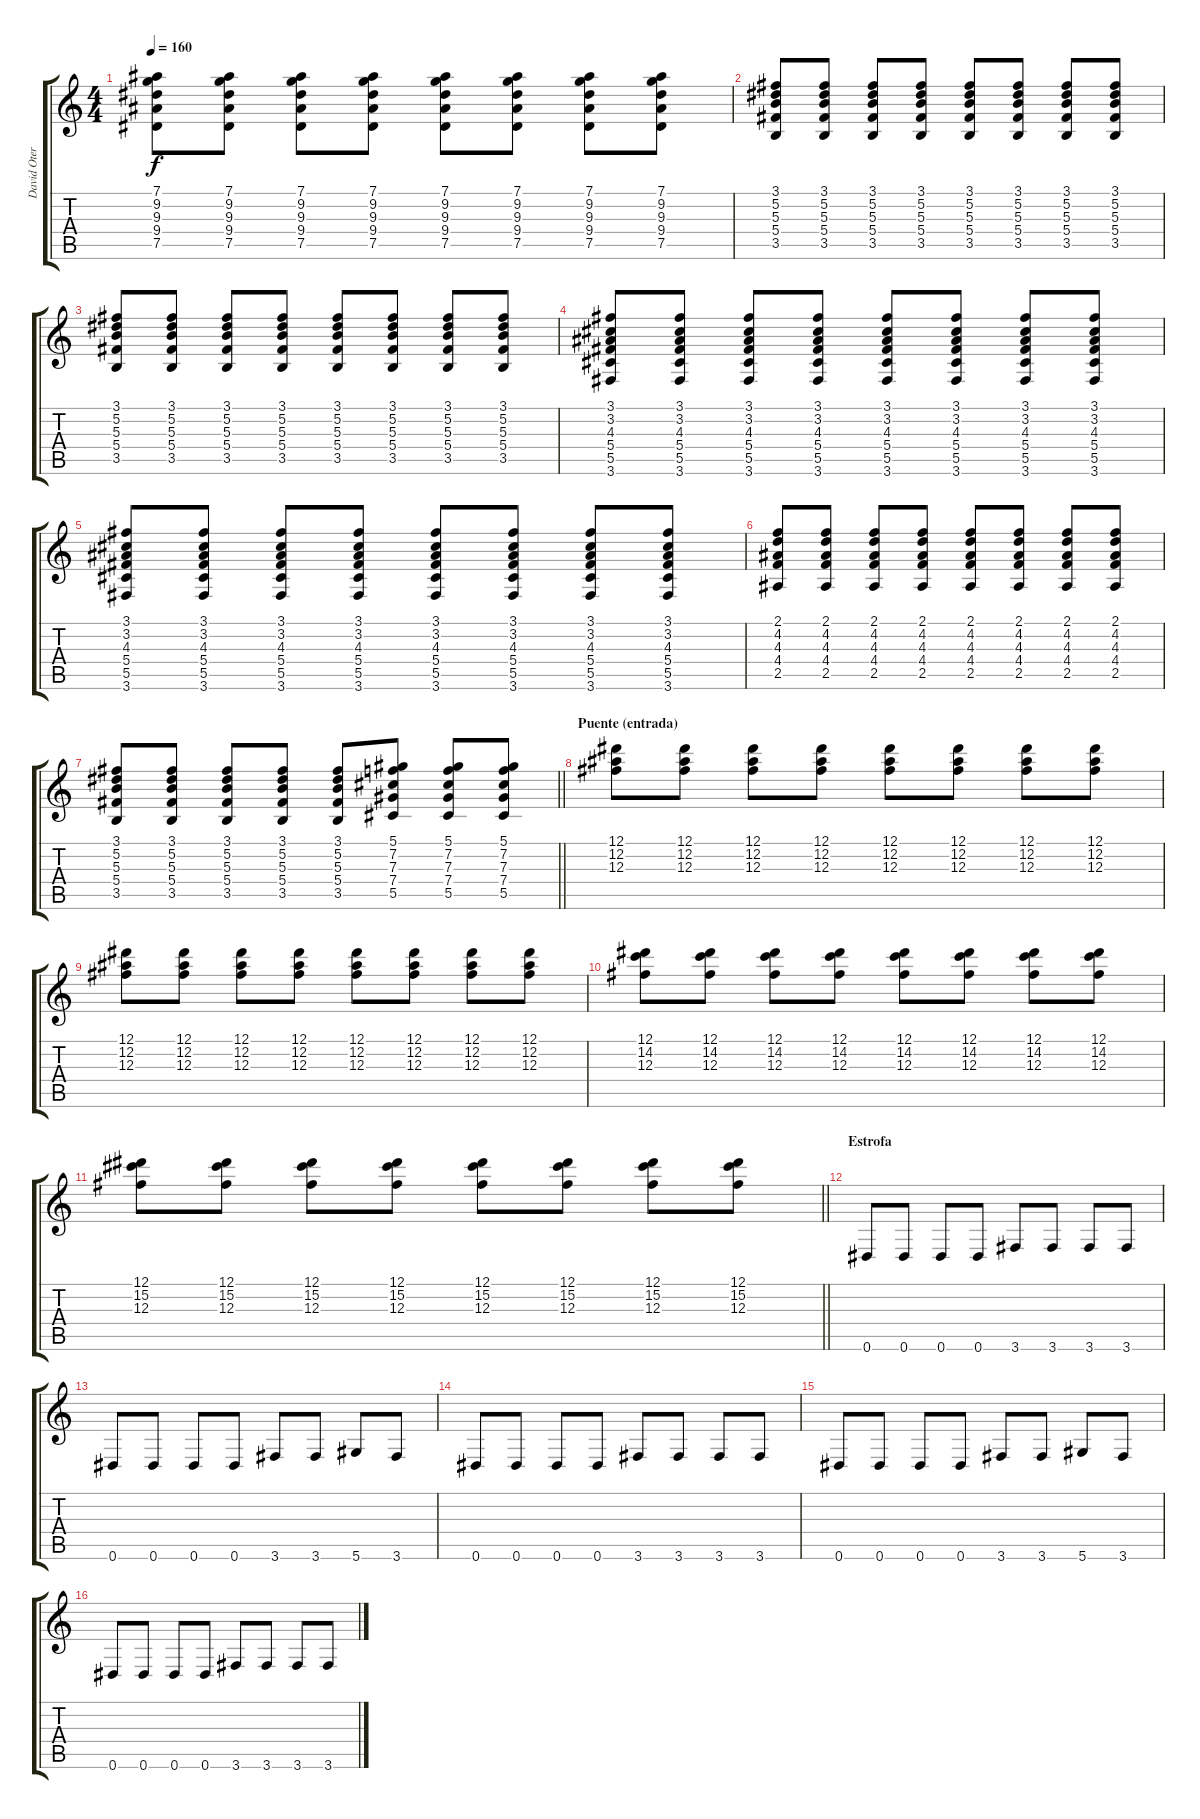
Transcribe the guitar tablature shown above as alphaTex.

\track ("David Otero" "David Oter") {instrument distortionguitar}
\staff {score tabs}
\tuning (Eb4 Bb3 Gb3 Db3 Ab2 Eb2) {hide}
\ts (4 4)
\tempo 160
\clef g2
\ks c
(7.1 9.2 9.3 9.4 7.5).8{dy f} (7.1 9.2 9.3 9.4 7.5).8 (7.1 9.2 9.3 9.4 7.5).8 (7.1 9.2 9.3 9.4 7.5).8 (7.1 9.2 9.3 9.4 7.5).8 (7.1 9.2 9.3 9.4 7.5).8 (7.1 9.2 9.3 9.4 7.5).8 (7.1 9.2 9.3 9.4 7.5).8 |
(3.1 5.2 5.3 5.4 3.5).8 (3.1 5.2 5.3 5.4 3.5).8 (3.1 5.2 5.3 5.4 3.5).8 (3.1 5.2 5.3 5.4 3.5).8 (3.1 5.2 5.3 5.4 3.5).8 (3.1 5.2 5.3 5.4 3.5).8 (3.1 5.2 5.3 5.4 3.5).8 (3.1 5.2 5.3 5.4 3.5).8 |
(3.1 5.2 5.3 5.4 3.5).8 (3.1 5.2 5.3 5.4 3.5).8 (3.1 5.2 5.3 5.4 3.5).8 (3.1 5.2 5.3 5.4 3.5).8 (3.1 5.2 5.3 5.4 3.5).8 (3.1 5.2 5.3 5.4 3.5).8 (3.1 5.2 5.3 5.4 3.5).8 (3.1 5.2 5.3 5.4 3.5).8 |
(3.1 3.2 4.3 5.4 5.5 3.6).8 (3.1 3.2 4.3 5.4 5.5 3.6).8 (3.1 3.2 4.3 5.4 5.5 3.6).8 (3.1 3.2 4.3 5.4 5.5 3.6).8 (3.1 3.2 4.3 5.4 5.5 3.6).8 (3.1 3.2 4.3 5.4 5.5 3.6).8 (3.1 3.2 4.3 5.4 5.5 3.6).8 (3.1 3.2 4.3 5.4 5.5 3.6).8 |
(3.1 3.2 4.3 5.4 5.5 3.6).8 (3.1 3.2 4.3 5.4 5.5 3.6).8 (3.1 3.2 4.3 5.4 5.5 3.6).8 (3.1 3.2 4.3 5.4 5.5 3.6).8 (3.1 3.2 4.3 5.4 5.5 3.6).8 (3.1 3.2 4.3 5.4 5.5 3.6).8 (3.1 3.2 4.3 5.4 5.5 3.6).8 (3.1 3.2 4.3 5.4 5.5 3.6).8 |
(2.1 4.2 4.3 4.4 2.5).8 (2.1 4.2 4.3 4.4 2.5).8 (2.1 4.2 4.3 4.4 2.5).8 (2.1 4.2 4.3 4.4 2.5).8 (2.1 4.2 4.3 4.4 2.5).8 (2.1 4.2 4.3 4.4 2.5).8 (2.1 4.2 4.3 4.4 2.5).8 (2.1 4.2 4.3 4.4 2.5).8 |
\barLineRight lightlight
(3.1 5.2 5.3 5.4 3.5).8 (3.1 5.2 5.3 5.4 3.5).8 (3.1 5.2 5.3 5.4 3.5).8 (3.1 5.2 5.3 5.4 3.5).8 (3.1 5.2 5.3 5.4 3.5).8 (5.1 7.2 7.3 7.4 5.5).8 (5.1 7.2 7.3 7.4 5.5).8 (5.1 7.2 7.3 7.4 5.5).8 |
\section ("" "Puente (entrada)")
(12.1 12.2 12.3).8 (12.1 12.2 12.3).8 (12.1 12.2 12.3).8 (12.1 12.2 12.3).8 (12.1 12.2 12.3).8 (12.1 12.2 12.3).8 (12.1 12.2 12.3).8 (12.1 12.2 12.3).8 |
(12.1 12.2 12.3).8 (12.1 12.2 12.3).8 (12.1 12.2 12.3).8 (12.1 12.2 12.3).8 (12.1 12.2 12.3).8 (12.1 12.2 12.3).8 (12.1 12.2 12.3).8 (12.1 12.2 12.3).8 |
(12.1 14.2 12.3).8 (12.1 14.2 12.3).8 (12.1 14.2 12.3).8 (12.1 14.2 12.3).8 (12.1 14.2 12.3).8 (12.1 14.2 12.3).8 (12.1 14.2 12.3).8 (12.1 14.2 12.3).8 |
\barLineRight lightlight
(12.1 15.2 12.3).8 (12.1 15.2 12.3).8 (12.1 15.2 12.3).8 (12.1 15.2 12.3).8 (12.1 15.2 12.3).8 (12.1 15.2 12.3).8 (12.1 15.2 12.3).8 (12.1 15.2 12.3).8 |
\section ("" "Estrofa")
0.6.8 0.6.8 0.6.8 0.6.8 3.6.8 3.6.8 3.6.8 3.6.8 |
0.6.8 0.6.8 0.6.8 0.6.8 3.6.8 3.6.8 5.6.8 3.6.8 |
0.6.8 0.6.8 0.6.8 0.6.8 3.6.8 3.6.8 3.6.8 3.6.8 |
0.6.8 0.6.8 0.6.8 0.6.8 3.6.8 3.6.8 5.6.8 3.6.8 |
0.6.8 0.6.8 0.6.8 0.6.8 3.6.8 3.6.8 3.6.8 3.6.8
